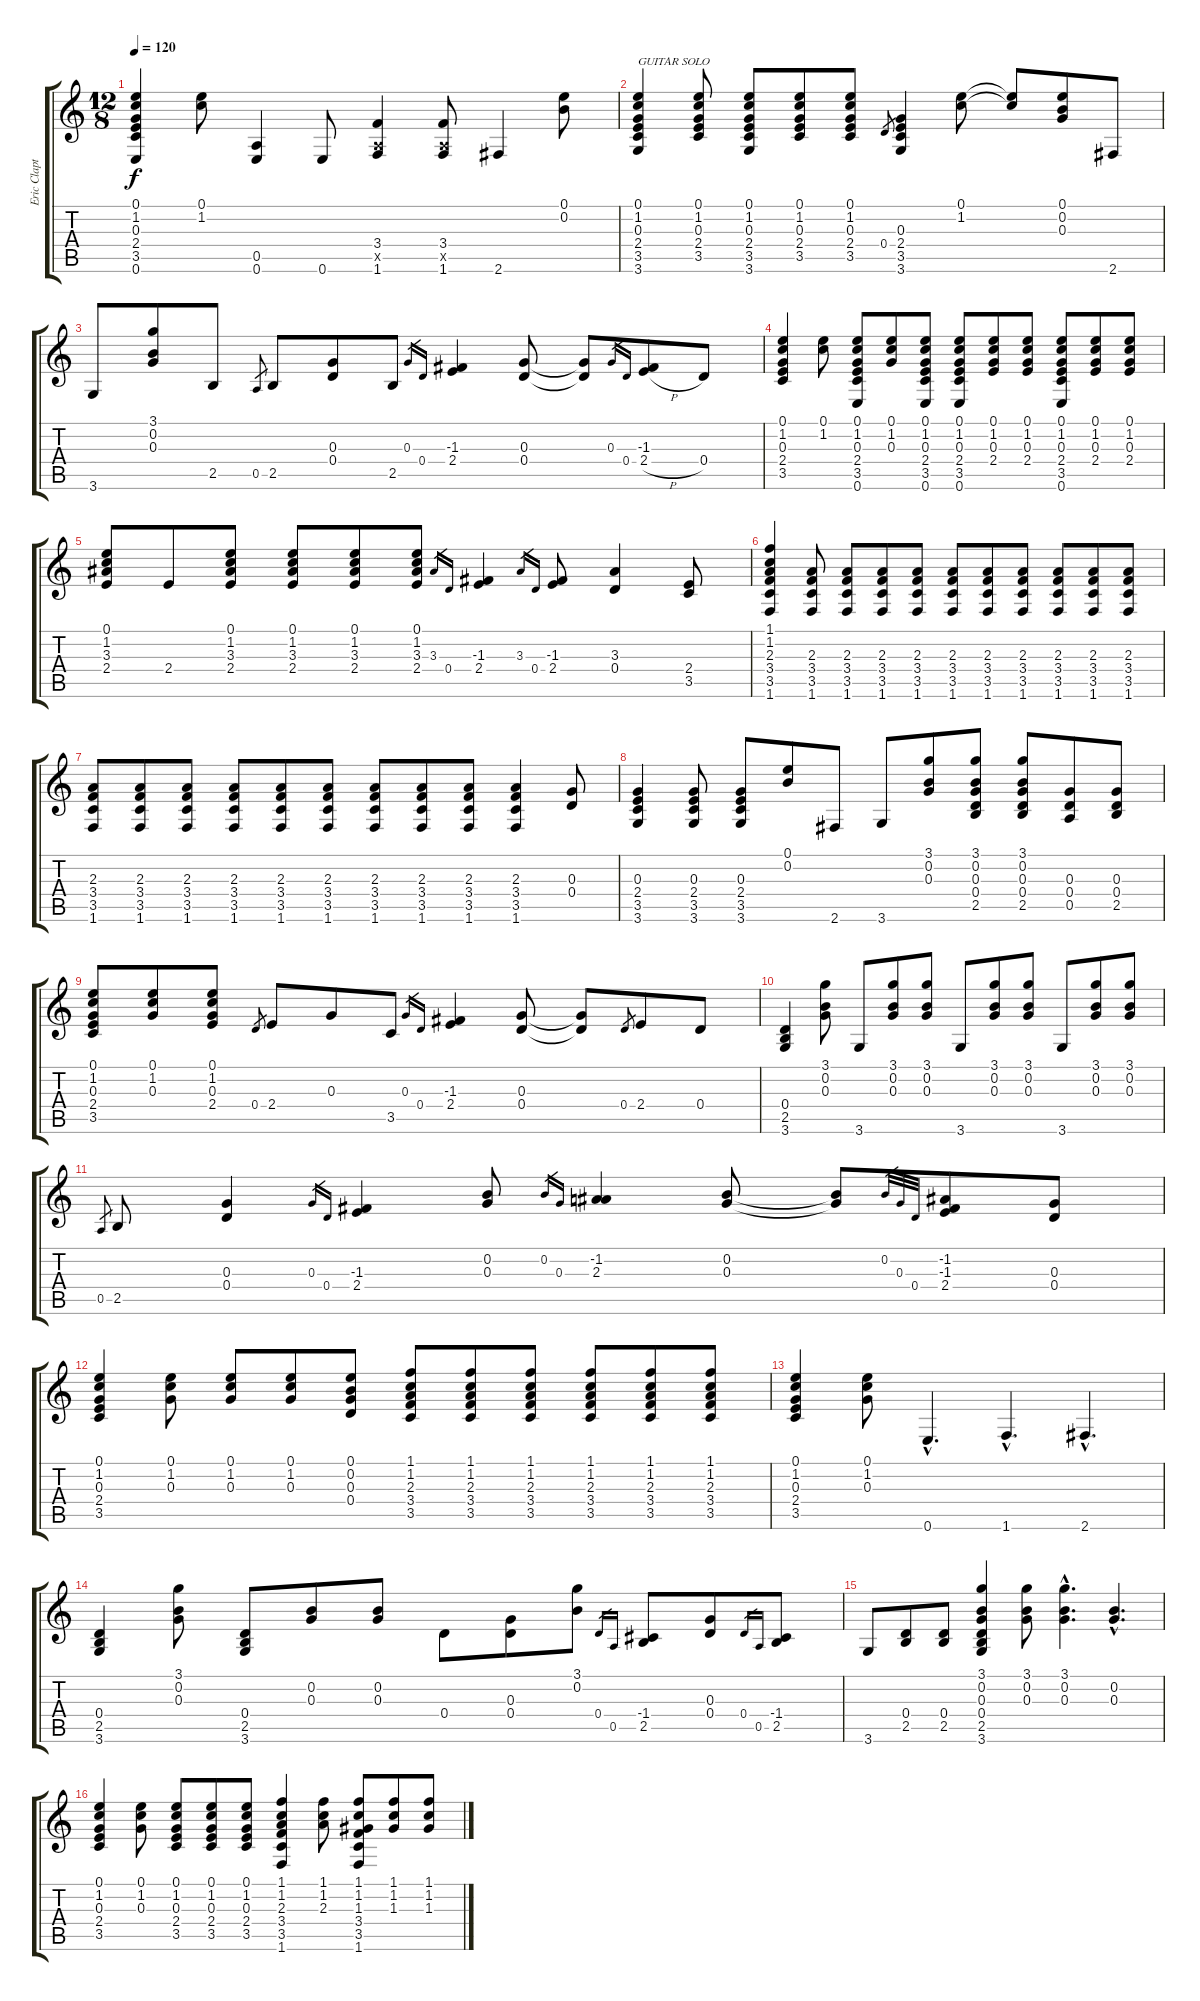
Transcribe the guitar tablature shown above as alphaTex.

\track ("Eric Clapton Guitar" "Eric Clapt") {instrument acousticguitarnylon}
\staff {score tabs}
\tuning (E4 B3 G3 D3 A2 E2) {hide}
\ts (12 8)
\tempo 120
\clef g2
\ks c
(0.1 1.2 0.3 2.4 3.5 0.6).4{dy f} (0.1 1.2).8 (0.5 0.6).4 0.6.8 (3.4 0.5{x} 1.6).4 (3.4 0.5{x} 1.6).8 2.6.4 (0.1 0.2).8 |
(0.1 1.2 0.3 2.4 3.5 3.6).4{txt "GUITAR SOLO"} (0.1 1.2 0.3 2.4 3.5).8 (0.1 1.2 0.3 2.4 3.5 3.6).8 (0.1 1.2 0.3 2.4 3.5).8 (0.1 1.2 0.3 2.4 3.5).8 0.4.8{gr} (0.3 2.4 3.5 3.6).4 (0.1 1.2).8 (0.1{t} 1.2{t}).8 (0.1 0.2 0.3).8 2.6.8 |
3.6.8 (3.1 0.2 0.3).8 2.5.8 0.5.8{gr} 2.5.8 (0.3 0.4).8 2.5.8 0.3.16{gr} 0.4.16{gr} (-1.3 2.4).4 (0.3 0.4).8 (0.3{t} 0.4{t}).8 0.3.16{gr} 0.4.16{gr} (-1.3 2.4{h}).8 0.4.8 |
(0.1 1.2 0.3 2.4 3.5).4 (0.1 1.2).8 (0.1 1.2 0.3 2.4 3.5 0.6).8 (0.1 1.2 0.3).8 (0.1 1.2 0.3 2.4 3.5 0.6).8 (0.1 1.2 0.3 2.4 3.5 0.6).8 (0.1 1.2 0.3 2.4).8 (0.1 1.2 0.3 2.4).8 (0.1 1.2 0.3 2.4 3.5 0.6).8 (0.1 1.2 0.3 2.4).8 (0.1 1.2 0.3 2.4).8 |
(0.1 1.2 3.3 2.4).8 2.4.8 (0.1 1.2 3.3 2.4).8 (0.1 1.2 3.3 2.4).8 (0.1 1.2 3.3 2.4).8 (0.1 1.2 3.3 2.4).8 3.3.16{gr} 0.4.16{gr} (-1.3 2.4).4 3.3.16{gr} 0.4.16{gr} (-1.3 2.4).8 (3.3 0.4).4 (2.4 3.5).8 |
(1.1 1.2 2.3 3.4 3.5 1.6).4 (2.3 3.4 3.5 1.6).8 (2.3 3.4 3.5 1.6).8 (2.3 3.4 3.5 1.6).8 (2.3 3.4 3.5 1.6).8 (2.3 3.4 3.5 1.6).8 (2.3 3.4 3.5 1.6).8 (2.3 3.4 3.5 1.6).8 (2.3 3.4 3.5 1.6).8 (2.3 3.4 3.5 1.6).8 (2.3 3.4 3.5 1.6).8 |
(2.3 3.4 3.5 1.6).8 (2.3 3.4 3.5 1.6).8 (2.3 3.4 3.5 1.6).8 (2.3 3.4 3.5 1.6).8 (2.3 3.4 3.5 1.6).8 (2.3 3.4 3.5 1.6).8 (2.3 3.4 3.5 1.6).8 (2.3 3.4 3.5 1.6).8 (2.3 3.4 3.5 1.6).8 (2.3 3.4 3.5 1.6).4 (0.3 0.4).8 |
(0.3 2.4 3.5 3.6).4 (0.3 2.4 3.5 3.6).8 (0.3 2.4 3.5 3.6).8 (0.1 0.2).8 2.6.8 3.6.8 (3.1 0.2 0.3).8 (3.1 0.2 0.3 0.4 2.5).8 (3.1 0.2 0.3 0.4 2.5).8 (0.3 0.4 0.5).8 (0.3 0.4 2.5).8 |
(0.1 1.2 0.3 2.4 3.5).8 (0.1 1.2 0.3).8 (0.1 1.2 0.3 2.4).8 0.4.8{gr} 2.4.8 0.3.8 3.5.8 0.3.16{gr} 0.4.16{gr} (-1.3 2.4).4 (0.3 0.4).8 (0.3{t} 0.4{t}).8 0.4.8{gr} 2.4.8 0.4.8 |
(0.4 2.5 3.6).4 (3.1 0.2 0.3).8 3.6.8 (3.1 0.2 0.3).8 (3.1 0.2 0.3).8 3.6.8 (3.1 0.2 0.3).8 (3.1 0.2 0.3).8 3.6.8 (3.1 0.2 0.3).8 (3.1 0.2 0.3).8 |
0.5.8{gr} 2.5.8 (0.3 0.4).4 0.3.16{gr} 0.4.16{gr} (-1.3 2.4).4 (0.2 0.3).8 0.2.16{gr} 0.3.16{gr} (-1.2 2.3).4 (0.2 0.3).8 (0.2{t} 0.3{t}).8 0.2.32{gr} 0.3.32{gr} 0.4.32{gr} (-1.2 -1.3 2.4).8 (0.3 0.4).8 |
(0.1 1.2 0.3 2.4 3.5).4 (0.1 1.2 0.3).8 (0.1 1.2 0.3).8 (0.1 1.2 0.3).8 (0.1 0.2 0.3 0.4).8 (1.1 1.2 2.3 3.4 3.5).8 (1.1 1.2 2.3 3.4 3.5).8 (1.1 1.2 2.3 3.4 3.5).8 (1.1 1.2 2.3 3.4 3.5).8 (1.1 1.2 2.3 3.4 3.5).8 (1.1 1.2 2.3 3.4 3.5).8 |
(0.1 1.2 0.3 2.4 3.5).4 (0.1 1.2 0.3).8 0.6{hac}.4{d} 1.6{hac}.4{d} 2.6{hac}.4{d} |
(0.4 2.5 3.6).4 (3.1 0.2 0.3).8 (0.4 2.5 3.6).8 (0.2 0.3).8 (0.2 0.3).8 0.4.8 (0.3 0.4).8 (3.1 0.2).8 0.4.16{gr} 0.5.16{gr} (-1.4 2.5).8 (0.3 0.4).8 0.4.16{gr} 0.5.16{gr} (-1.4 2.5).8 |
3.6.8 (0.4 2.5).8 (0.4 2.5).8 (3.1 0.2 0.3 0.4 2.5 3.6).4 (3.1 0.2 0.3).8 (3.1{hac} 0.2{hac} 0.3{hac}).4{d} (0.2{hac} 0.3{hac}).4{d} |
(0.1 1.2 0.3 2.4 3.5).4 (0.1 1.2 0.3).8 (0.1 1.2 0.3 2.4 3.5).8 (0.1 1.2 0.3 2.4 3.5).8 (0.1 1.2 0.3 2.4 3.5).8 (1.1 1.2 2.3 3.4 3.5 1.6).4 (1.1 1.2 2.3).8 (1.1 1.2 1.3 3.4 3.5 1.6).8 (1.1 1.2 1.3).8 (1.1 1.2 1.3).8
